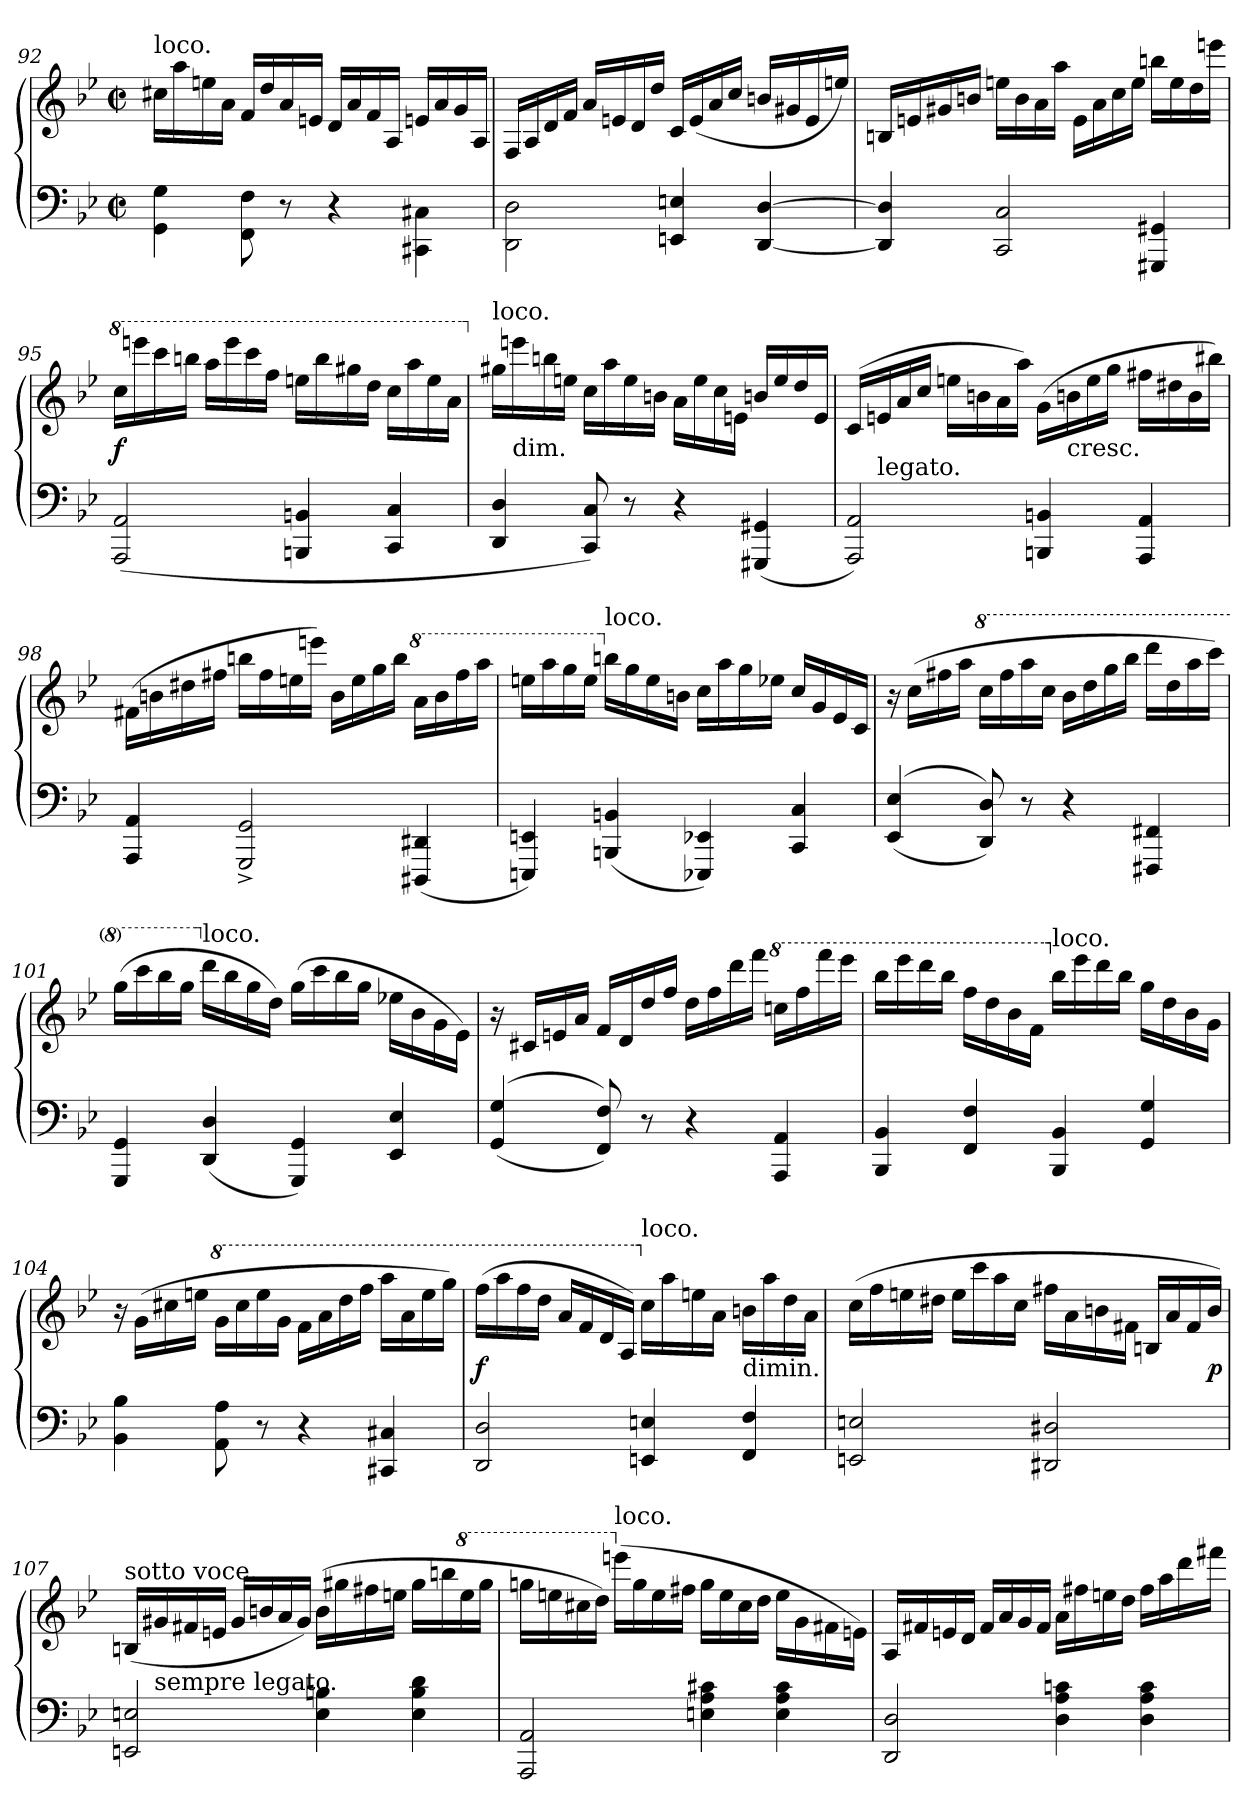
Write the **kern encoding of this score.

**kern	**kern	**dynam
*part1	*part1	*part1
*staff2	*staff1	*staff1/2
*clefF4	*clefG2	*
*k[b-e-]	*k[b-e-]	*
*g:	*g:	*
*M2/2	*M2/2	*
*met(c|)	*met(c|)	*
=92	=92	=92
!	!LO:TX:a:t=loco.	!
4G\ 4GG\	16cc#XLL	.
.	16aa	.
.	16een	.
.	16aJJ	.
8F\ 8FF\	16fLL	.
.	16dd	.
8r	16a	.
.	16eJJ	.
4r	16dLL	.
.	16a	.
.	16f	.
.	16AJJ	.
4C#X\ 4CC#X\	16enLL	.
.	16a	.
.	16g	.
.	16AJJ	.
=93	=93	=93
2D\ 2DD\	16F/LL	.
.	16A/	.
.	16d	.
.	16fJJ	.
.	16aLL	.
.	16en	.
.	16d	.
.	16ddJJ	.
4En/ 4EEn/	16cLL	.
.	(<16e	.
.	16a	.
.	16ccJJ	.
[4D [4DD	16bnLL	.
.	16g#X	.
.	16e	.
.	16eenJJ)	.
=94	=94	=94
4D] 4DD]	16BnLL	.
.	16en	.
.	16g#X	.
.	16bnJJ	.
2C 2CC	16eenLL	.
.	16b	.
.	16a	.
.	16aaJJ	.
.	16e\LL	.
.	16a	.
.	16cc	.
.	16eeJJ	.
4GG#X 4GGG#X	16bbnLL	.
.	16ee	.
.	16dd	.
.	16eeeJJ	.
=95	=95	=95
*	*8va	*
(<2AA 2AAA	16cccLL	f
.	16eeeen	.
.	16cccc	.
.	16bbbnJJ	.
.	16aaaLL	.
.	16eeee	.
.	16cccc	.
.	16fffJJ	.
4BBn 4BBBn	16eeeLL	.
.	16bbb	.
.	16ggg#X	.
.	16dddJJ	.
4C 4CC	16cccLL	.
.	16aaa	.
.	16eee	.
.	16aaJJ	.
=96	=96	=96
*	*X8va	*
!	!LO:TX:a:t=loco.	!
4D 4DD	16gg#XLL	.
!	!LO:TX:c:t=dim.	!
.	16eeen	.
.	16bbn	.
.	16eenJJ	.
8C 8CC)	16ccLL	.
.	16aa	.
8r	16ee	.
.	16bnJJ	.
4r	16a\LL	.
.	16ee	.
.	16cc	.
.	16enJJ	.
(<4GG#X 4GGG#X	16bnLL	.
.	16ee	.
.	16dd	.
.	16eJJ	.
=97	=97	=97
!LO:TX:a:color=red:t=P	!	!
!LO:TX:a:color=red:t=P	!	!
*^	*	*
2AA 2AAA)	16ryy	(>16cLL	.
!	!LO:TX:a:t=legato.	!	!
.	2...ryy	16en	.
.	.	16a	.
.	.	16ccJJ	.
.	.	16eeLL	.
.	.	16bn	.
.	.	16a	.
.	.	16aaJJ)	.
4BBn 4BBBn	.	(>16gLL	.
!	!	!LO:TX:c:t=cresc.	!
.	.	16bn	.
.	.	16ee	.
.	.	16ggJJ	.
4AA 4AAA	.	16ff#XLL	.
.	.	16dd#X	.
.	.	16b	.
.	.	16bb#XJJ)	.
*v	*v	*	*
=98	=98	=98
4AA 4AAA	(>16f#XLL	.
.	16bn	.
.	16dd#X	.
.	16ff#XJJ	.
2GG^> 2GGG^>	16bbnLL	.
.	16ff#	.
.	16een	.
.	16eeeJJ)	.
.	16bLL	.
.	16ee	.
.	16gg	.
.	16bbJJ	.
*	*8va	*
(<4DD#X 4DDD#X	16aaLL	.
.	16bb	.
.	16fff#	.
.	16aaaJJ	.
=99	=99	=99
4EEn 4EEEn)	16eeenLL	.
.	16aaa	.
.	16ggg	.
.	16eeeJJ	.
*	*X8va	*
!	!LO:TX:a:t=loco.	!
(>4BBn 4BBB	16bbnLL	.
.	16gg	.
.	16ee	.
.	16bJJ	.
4EE-X 4EEE-X)	16ccLL	.
.	16aa	.
.	16gg	.
.	16ee-XJJ	.
4C 4CC	16cc/LL	.
.	16g	.
.	16e-	.
.	16cJJ	.
=100	=100	=100
(<(>4E- 4EE-	16r	.
.	(>16ccLL	.
.	16ff#X	.
.	16aaJJ	.
*	*8va	*
8D 8DD))	16cccLL	.
.	16fff#	.
8r	16aaa	.
.	16cccJJ	.
4r	16bb-LL	.
.	16ddd	.
.	16ggg	.
.	16bbb-JJ	.
4FF#X 4FFF#X	16ddddLL	.
.	16ddd	.
.	16aaa	.
.	16ccccJJ)	.
=101	=101	=101
4GG 4GGG	(>16gggLL	.
.	16cccc	.
.	16bbb-	.
.	16gggJJ	.
*	*X8va	*
!	!LO:TX:a:t=loco.	!
(>4D 4DD	16dddLL	.
.	16bb-	.
.	16gg	.
.	16ddJJ)	.
4GG 4GGG)	(>16ggLL	.
.	16ccc	.
.	16bb-	.
.	16ggJJ	.
4E- 4EE-	16ee-X\LL	.
.	16b-	.
.	16g	.
.	16e-JJ)	.
=102	=102	=102
(<(>4G 4GG	16r	.
.	16c#XLL	.
.	16en	.
.	16aJJ	.
8F 8FF))	16fLL	.
.	16d	.
8r	16dd	.
.	16ffJJ	.
4r	16ddLL	.
.	16ff	.
.	16ddd	.
.	16fffJJ	.
*	*8va	*
4AA 4AAA	16cccnLL	.
.	16fff	.
.	16ffff	.
.	16eeee-JJ	.
=103	=103	=103
4BB- 4BBB-	16bbb-LL	.
.	16eeee-	.
.	16dddd	.
.	16bbb-JJ	.
4F 4FF	16fffLL	.
.	16ddd	.
.	16bb-	.
.	16ffJJ	.
*	*X8va	*
!	!LO:TX:a:t=loco.	!
4BB- 4BBB-	16bb-LL	.
.	16eee-	.
.	16ddd	.
.	16bb-JJ	.
4G 4GG	16ggLL	.
.	16dd	.
.	16b-	.
.	16gJJ	.
=104	=104	=104
4B- 4BB-	16r	.
.	(>16gLL	.
.	16cc#X	.
.	16eenJJ	.
*	*8va	*
8A 8AA	16ggLL	.
.	16ccc#	.
8r	16eee	.
.	16ggJJ	.
4r	16ffLL	.
.	16aa	.
.	16ddd	.
.	16fffJJ	.
4C#X 4CC#X	16aaaLL	.
.	16aa	.
.	16eee	.
.	16gggJJ)	.
=105	=105	=105
2D 2DD	(>16fffLL	f
.	16aaa	.
.	16fff	.
.	16dddJJ	.
.	16aaLL	.
.	16ff	.
.	16dd	.
.	16aJJ)	.
*	*X8va	*
!	!LO:TX:a:t=loco.	!
4En 4EEn	16ccLL	.
.	16aa	.
.	16een	.
.	16aJJ	.
!	!LO:TX:c:t=dimin.	!
4F 4FF	16bnLL	.
.	16aa	.
.	16dd	.
.	16aJJ	.
=106	=106	=106
2En 2EEn	(>16ccLL	.
.	16ff	.
.	16een	.
.	16dd#XJJ	.
.	16eeLL	.
.	16ccc	.
.	16aa	.
.	16ccJJ	.
2D#X 2DD#X	16ff#XLL	.
.	16a	.
.	16bn	.
.	16f#JJ	.
.	16BLL	.
.	16a	.
.	16f#	.
.	16bJJ)	p
=107	=107	=107
!	!LO:TX:a:t=sotto voce.	!
*^	*	*
2En 2EEn	16ryy	(<16BnLL	.
!	!LO:TX:a:t=sempre legato.	!	!
.	2...ryy	16g#X	.
.	.	16f#X	.
.	.	16enJJ	.
.	.	16g#LL	.
.	.	16bn	.
.	.	16a	.
.	.	16g#JJ)	.
4Bn 4E	.	(>16bLL	.
.	.	16gg#X	.
.	.	16ff#X	.
.	.	16eenJJ	.
4d 4B 4E	.	16gg#LL	.
.	.	16bb	.
*	*	*8va	*
.	.	16eee	.
.	.	16ggg#JJ	.
*v	*v	*	*
=108	=108	=108
2AA 2AAA	16gggnLL	.
.	16eeen	.
.	16ccc#X	.
.	16dddJJ)	.
*	*X8va	*
!	!LO:TX:a:t=loco.	!
.	(>16eeenLL	.
.	16gg	.
.	16ee	.
.	16ff#XJJ	.
4c#X 4A 4En	16ggLL	.
.	16ee	.
.	16cc#	.
.	16ddJJ	.
4c# 4A 4E	16ee\LL	.
.	16g	.
.	16f#	.
.	16eJJ)	.
=109	=109	=109
2D 2DD	16ALL	.
.	16f#X	.
.	16en	.
.	16dJJ	.
.	16f#LL	.
.	16a	.
.	16g	.
.	16f#JJ	.
4cn 4A 4D	16aLL	.
.	16ff#X	.
.	16een	.
.	16ddJJ	.
4c 4A 4D	16ff#LL	.
.	16aa	.
.	16ddd	.
.	16fff#XJJ	.
=	=	=
*-	*-	*-
